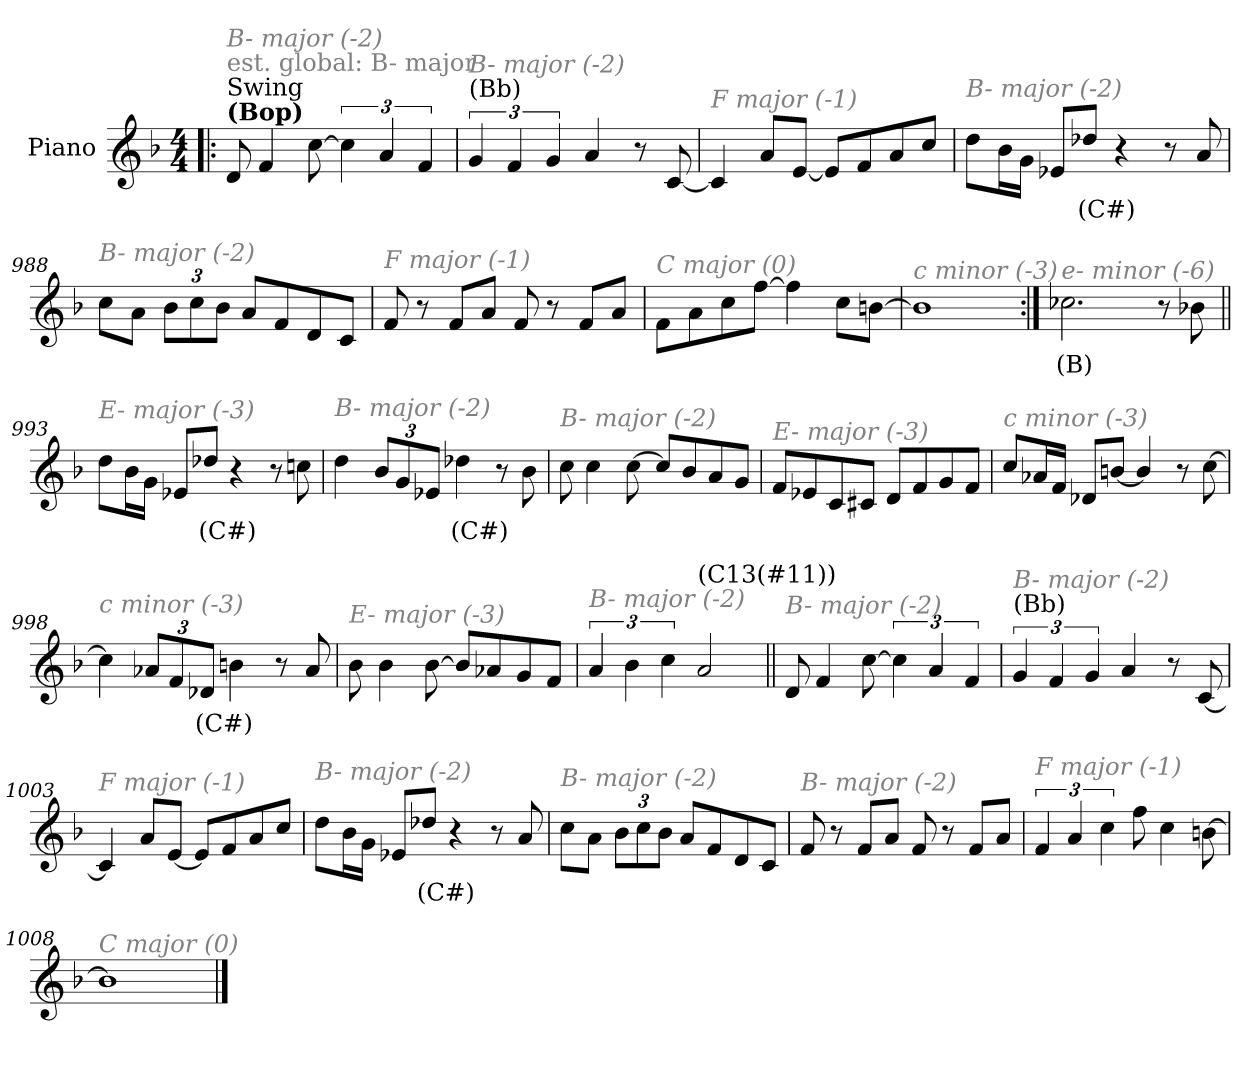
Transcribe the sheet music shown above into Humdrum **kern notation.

**kern	**text
*part1	*part1
*staff1	*staff1
*I"Piano	*
*I'Pno.	*
*clefG2	*
*k[b-]	*
*M4/4	*
=1!|:	=1!|:
!LO:TX:a:B:t=(Bop)	!
!LO:TX:a:t=Swing	!
!LO:TX:a:color=#808080:t=est. global&colon; B- major	!
!LO:TX:i:color=#808080:t=B- major (-2)	!
8d/	.
4f/	.
[8cc\	.
6cc\]	.
6a/	.
6f/	.
=985	=985
!LO:TX:a:t=(Bb)	!
!LO:TX:i:color=#808080:t=B- major (-2)	!
6g/	.
6f/	.
6g/	.
4a/	.
8r	.
[8c/	.
=986	=986
!LO:TX:i:color=#808080:t=F major (-1)	!
4c/]	.
8a/L	.
[8e/J	.
8e/L]	.
8f/	.
8a/	.
8cc/J	.
=987	=987
!LO:TX:i:color=#808080:t=B- major (-2)	!
8dd\L	.
16b-\L	.
16g\JJ	.
8e-X/L	.
8dd-Xi/J	(C#)
4r	.
8r	.
8a/	.
!!LO:LB:g=z
=988	=988
!LO:TX:i:color=#808080:t=B- major (-2)	!
8cc\L	.
8a\J	.
*Xbrackettup	*
12b-\L	.
12cc\	.
12b-\J	.
8a/L	.
8f/	.
8d/	.
8c/J	.
=989	=989
!LO:TX:i:color=#808080:t=F major (-1)	!
8f/	.
8r	.
8f/L	.
8a/J	.
8f/	.
8r	.
8f/L	.
8a/J	.
=990	=990
!LO:TX:i:color=#808080:t=C major (0)	!
8f\L	.
8a\	.
8cc\	.
[8ff\J	.
4ff\]	.
8cc\L	.
[8bn\J	.
=991	=991
!LO:TX:i:color=#808080:t=c minor (-3)	!
1b]	.
=992:|!	=992:|!
!LO:TX:i:color=#808080:t=e- minor (-6)	!
2.cc-Xi\	(B)
8r	.
8b-X\	.
!!LO:LB:g=z
=993||	=993||
!LO:TX:i:color=#808080:t=E- major (-3)	!
8dd\L	.
16b-\L	.
16g\JJ	.
8e-X/L	.
8dd-Xi/J	(C#)
4r	.
8r	.
8ccn\	.
=994	=994
!LO:TX:i:color=#808080:t=B- major (-2)	!
4dd\	.
12b-/L	.
12g/	.
12e-X/J	.
4dd-Xi\	(C#)
8r	.
8b-\	.
=995	=995
!LO:TX:i:color=#808080:t=B- major (-2)	!
8cc\	.
4cc\	.
[8cc\	.
8cc/L]	.
8b-/	.
8a/	.
8g/J	.
=996	=996
!LO:TX:i:color=#808080:t=E- major (-3)	!
8f/L	.
8e-X/	.
8c/	.
8c#X/J	.
8d/L	.
8f/	.
8g/	.
8f/J	.
!!LO:LB:g=z
=997	=997
!LO:TX:i:color=#808080:t=c minor (-3)	!
8cc/L	.
16a-X/L	.
16f/JJ	.
8d-X/L	.
[8bn/J	.
4b/]	.
8r	.
[8cc\	.
=998	=998
!LO:TX:i:color=#808080:t=c minor (-3)	!
4cc\]	.
12a-X/L	.
12f/	.
12d-Xi/J	(C#)
4bn\	.
8r	.
8a-/	.
=999	=999
!LO:TX:i:color=#808080:t=E- major (-3)	!
8b-\	.
4b-\	.
[8b-\	.
8b-/L]	.
8a-X/	.
8g/	.
8f/J	.
=1000	=1000
*brackettup	*
!LO:TX:i:color=#808080:t=B- major (-2)	!
6a/	.
6b-\	.
6cc\	.
!LO:TX:a:t=(C13(#11))	!
2a/	.
!!LO:LB:g=z
=1001||	=1001||
!LO:TX:i:color=#808080:t=B- major (-2)	!
8d/	.
4f/	.
[8cc\	.
6cc\]	.
6a/	.
6f/	.
=1002	=1002
!LO:TX:a:t=(Bb)	!
!LO:TX:i:color=#808080:t=B- major (-2)	!
6g/	.
6f/	.
6g/	.
4a/	.
8r	.
[8c/	.
=1003	=1003
!LO:TX:i:color=#808080:t=F major (-1)	!
4c/]	.
8a/L	.
[8e/J	.
8e/L]	.
8f/	.
8a/	.
8cc/J	.
=1004	=1004
!LO:TX:i:color=#808080:t=B- major (-2)	!
8dd\L	.
16b-\L	.
16g\JJ	.
8e-X/L	.
8dd-Xi/J	(C#)
4r	.
8r	.
8a/	.
!!LO:LB:g=z
=1005	=1005
!LO:TX:i:color=#808080:t=B- major (-2)	!
8cc\L	.
8a\J	.
*Xbrackettup	*
12b-\L	.
12cc\	.
12b-\J	.
8a/L	.
8f/	.
8d/	.
8c/J	.
=1006	=1006
!LO:TX:i:color=#808080:t=B- major (-2)	!
8f/	.
8r	.
8f/L	.
8a/J	.
8f/	.
8r	.
8f/L	.
8a/J	.
=1007	=1007
*brackettup	*
!LO:TX:i:color=#808080:t=F major (-1)	!
6f/	.
6a/	.
6cc\	.
8ff\	.
4cc\	.
[8bn\	.
=1008	=1008
!LO:TX:i:color=#808080:t=C major (0)	!
1b]	.
==	==
*-	*-
